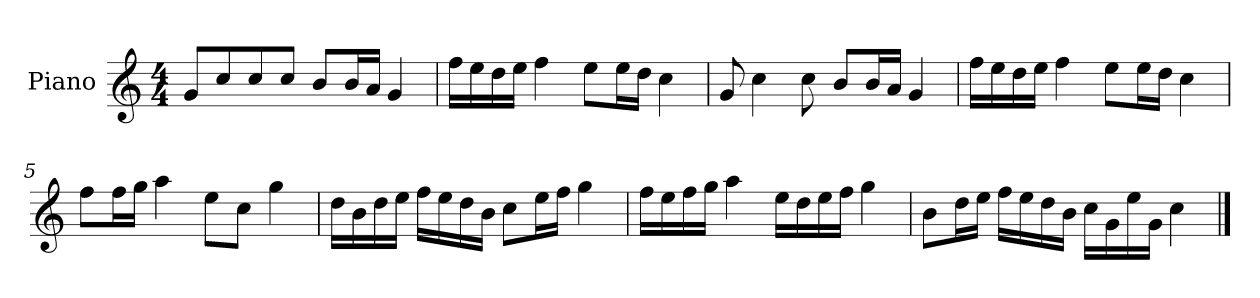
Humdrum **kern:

**kern
*part1
*staff1
*I"Piano
*I'P-no
*clefG2
*k[]
*M4/4
*MM90
=1
8g/L
8cc/
8cc/
8cc/J
8b/L
16b/L
16a/JJ
4g/
=2
16ff\LL
16ee\
16dd\
16ee\JJ
4ff\
8ee\L
16ee\L
16dd\JJ
4cc\
=3
8g/
4cc\
8cc\
8b/L
16b/L
16a/JJ
4g/
=4
16ff\LL
16ee\
16dd\
16ee\JJ
4ff\
8ee\L
16ee\L
16dd\JJ
4cc\
=5
8ff\L
16ff\L
16gg\JJ
4aa\
8ee\L
8cc\J
4gg\
!!LO:LB:g=z
=6
16dd\LL
16b\
16dd\
16ee\JJ
16ff\LL
16ee\
16dd\
16b\JJ
8cc\L
16ee\L
16ff\JJ
4gg\
=7
16ff\LL
16ee\
16ff\
16gg\JJ
4aa\
16ee\LL
16dd\
16ee\
16ff\JJ
4gg\
=8
8b\L
16dd\L
16ee\JJ
16ff\LL
16ee\
16dd\
16b\JJ
16cc\LL
16g\
16ee\
16g\JJ
4cc\
==
*-
